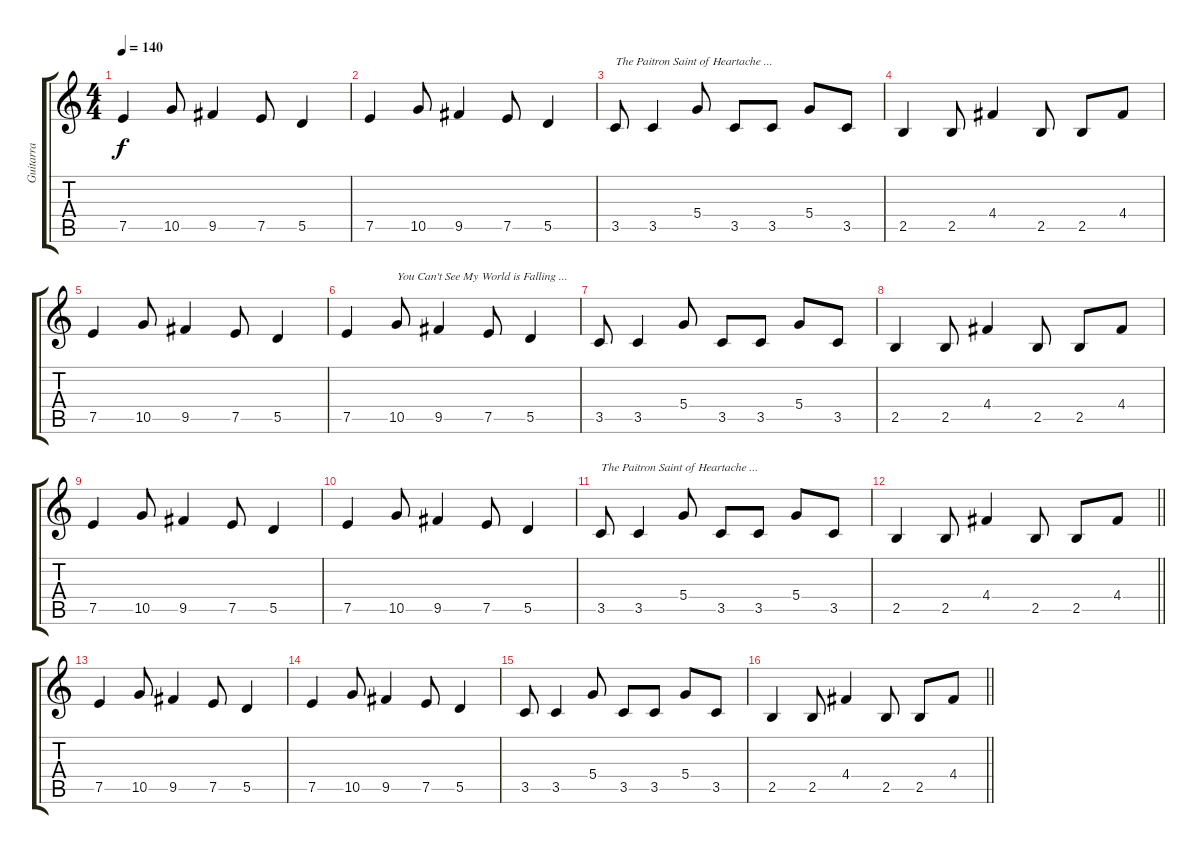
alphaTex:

\track ("Guitarra" "Guitarra") {instrument distortionguitar}
\staff {score tabs}
\tuning (E4 B3 G3 D3 A2 E2) {hide}
\ts (4 4)
\tempo 140
\clef g2
\ks c
7.5.4{dy f} 10.5.8 9.5.4 7.5.8 5.5.4 |
7.5.4 10.5.8 9.5.4 7.5.8 5.5.4 |
3.5.8{txt "The Paitron Saint of Heartache ..."} 3.5.4 5.4.8 3.5.8 3.5.8 5.4.8 3.5.8 |
2.5.4 2.5.8 4.4.4 2.5.8 2.5.8 4.4.8 |
7.5.4 10.5.8 9.5.4 7.5.8 5.5.4 |
7.5.4 10.5.8{txt "You Can't See My World is Falling ..."} 9.5.4 7.5.8 5.5.4 |
3.5.8 3.5.4 5.4.8 3.5.8 3.5.8 5.4.8 3.5.8 |
2.5.4 2.5.8 4.4.4 2.5.8 2.5.8 4.4.8 |
7.5.4 10.5.8 9.5.4 7.5.8 5.5.4 |
7.5.4 10.5.8 9.5.4 7.5.8 5.5.4 |
3.5.8{txt "The Paitron Saint of Heartache ..."} 3.5.4 5.4.8 3.5.8 3.5.8 5.4.8 3.5.8 |
\barLineRight lightlight
2.5.4 2.5.8 4.4.4 2.5.8 2.5.8 4.4.8 |
7.5.4 10.5.8 9.5.4 7.5.8 5.5.4 |
7.5.4 10.5.8 9.5.4 7.5.8 5.5.4 |
3.5.8 3.5.4 5.4.8 3.5.8 3.5.8 5.4.8 3.5.8 |
\barLineRight lightlight
2.5.4 2.5.8 4.4.4 2.5.8 2.5.8 4.4.8
